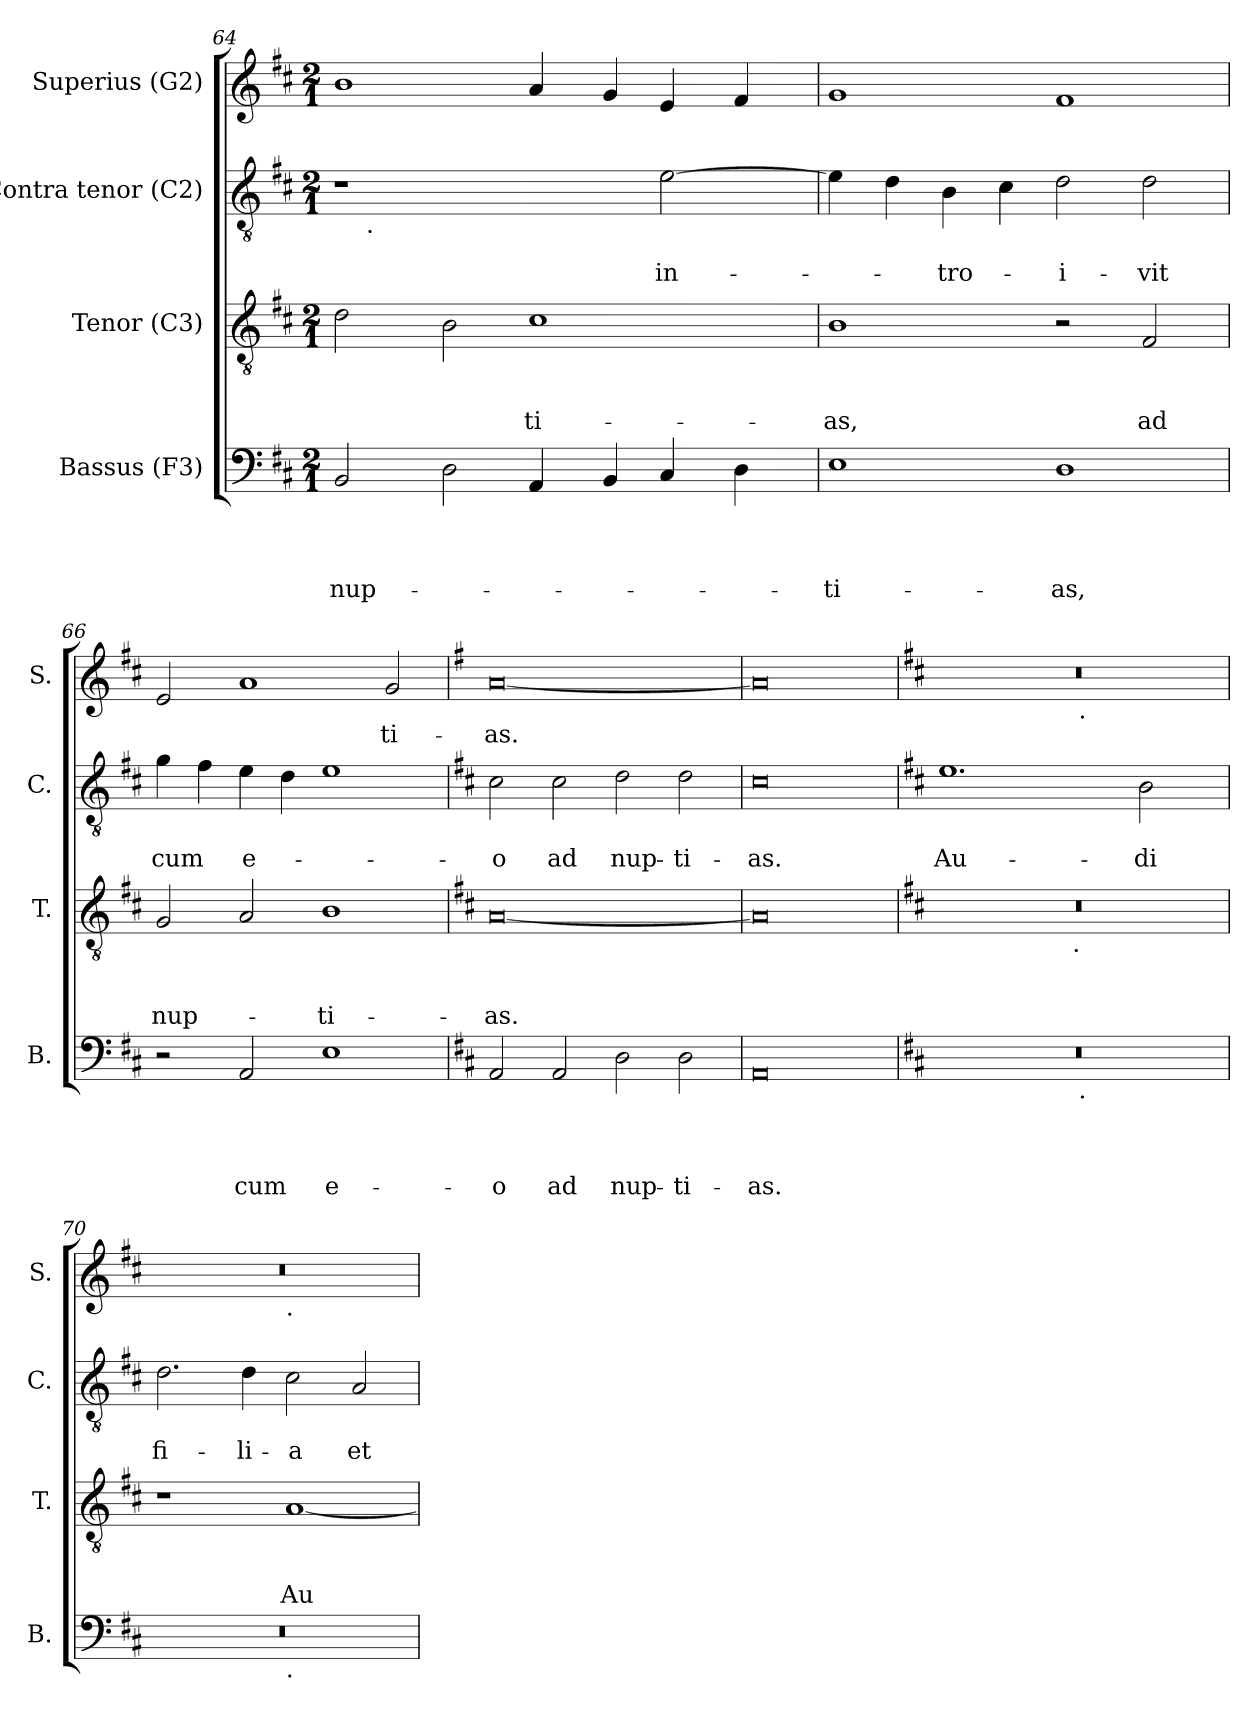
**kern	**text	**text	**text	**text	**kern	**text	**text	**text	**kern	**text	**text	**kern	**text
*part4	*part4	*part4	*part4	*part4	*part3	*part3	*part3	*part3	*part2	*part2	*part2	*part1	*part1
*staff4	*staff4	*staff4	*staff4	*staff4	*staff3	*staff3	*staff3	*staff3	*staff2	*staff2	*staff2	*staff1	*staff1
*I"Bassus (F3)	*	*	*	*	*I"Tenor (C3)	*	*	*	*I"Contra tenor (C2)	*	*	*I"Superius (G2)	*
*I'B.	*	*	*	*	*I'T.	*	*	*	*I'C.	*	*	*I'S.	*
!!LO:PB:g=z
*clefF4	*	*	*	*	*clefGv2	*	*	*	*clefGv2	*	*	*clefG2	*
*k[f#c#]	*	*	*	*	*k[f#c#]	*	*	*	*k[f#c#]	*	*	*k[f#c#]	*
*D:	*	*	*	*	*D:	*	*	*	*D:	*	*	*D:	*
*M2/1	*	*	*	*	*M2/1	*	*	*	*M2/1	*	*	*M2/1	*
=64	=64	=64	=64	=64	=64	=64	=64	=64	=64	=64	=64	=64	=64
!	!	!	!	!LO:LY:b	!	!	!	!	!	!	!	!	!
*	*	*	*	*	*	*	*	*	*^	*	*	*	*
2BB/	.	.	.	nup-	2d\	.	.	.	1r	16.ryy	.	.	1b	.
!	!	!	!	!	!	!	!	!	!	!LO:TX:b:t=.	!	!	!	!
.	.	.	.	.	.	.	.	.	.	1ryy	.	.	.	.
2D\	.	.	.	.	2B\	.	.	.	.	.	.	.	.	.
!	!	!	!	!	!	!	!	!LO:LY:b	!	!	!	!	!	!
4AA/	.	.	.	.	1c#	.	.	-ti-	2ryy	.	.	.	4a/	.
.	.	.	.	.	.	.	.	.	.	2ryy	.	.	.	.
4BB/	.	.	.	.	.	.	.	.	.	.	.	.	4g/	.
!	!	!	!	!	!	!	!	!	!	!	!	!LO:LY:b	!	!
4C#/	.	.	.	.	.	.	.	.	[>2e\	.	.	in-	4e/	.
.	.	.	.	.	.	.	.	.	.	4ryy	.	.	.	.
4D\	.	.	.	.	.	.	.	.	.	.	.	.	4f#/	.
.	.	.	.	.	.	.	.	.	.	8ryy	.	.	.	.
.	.	.	.	.	.	.	.	.	.	32ryy	.	.	.	.
=65	=65	=65	=65	=65	=65	=65	=65	=65	=65	=65	=65	=65	=65	=65
!	!	!	!	!LO:LY:b	!	!	!	!LO:LY:b	!	!	!	!	!	!
*	*	*	*	*	*	*	*	*	*v	*v	*	*	*	*
1E	.	.	.	-ti-	1B	.	.	-as,	4e\]	.	.	1g	.
.	.	.	.	.	.	.	.	.	4d\	.	.	.	.
!	!	!	!	!	!	!	!	!	!	!	!LO:LY:b	!	!
.	.	.	.	.	.	.	.	.	4B\	.	-tro-	.	.
.	.	.	.	.	.	.	.	.	4c#\	.	.	.	.
!	!	!	!	!LO:LY:b	!	!	!	!	!	!	!LO:LY:b	!	!
1D	.	.	.	-as,	2r	.	.	.	2d\	.	-i-	1f#	.
!	!	!	!	!	!	!	!	!LO:LY:b	!	!	!LO:LY:b	!	!
.	.	.	.	.	2F#/	.	.	ad	2d\	.	-vit	.	.
=66	=66	=66	=66	=66	=66	=66	=66	=66	=66	=66	=66	=66	=66
!	!	!	!	!	!	!	!	!LO:LY:b	!	!	!LO:LY:b	!	!
2r	.	.	.	.	2G/	.	.	nup-	4g\	.	cum	2e/	.
.	.	.	.	.	.	.	.	.	4f#\	.	.	.	.
!	!	!	!	!LO:LY:b	!	!	!	!	!	!	!LO:LY:b	!	!
2AA/	.	.	.	cum	2A/	.	.	.	4e\	.	e-	1a	.
.	.	.	.	.	.	.	.	.	4d\	.	.	.	.
!	!	!	!	!LO:LY:b:rj	!	!	!	!LO:LY:b	!	!	!	!	!
1E	.	.	.	e-	1B	.	.	-ti-	1e	.	.	.	.
!	!	!	!	!	!	!	!	!	!	!	!	!	!LO:LY:b
.	.	.	.	.	.	.	.	.	.	.	.	2g/	-ti-
=67	=67	=67	=67	=67	=67	=67	=67	=67	=67	=67	=67	=67	=67
*	*	*	*	*	*	*	*	*	*	*	*	*k[f#]	*
*	*	*	*	*	*	*	*	*	*	*	*	*G:	*
!	!	!	!	!LO:LY:b	!	!	!	!LO:LY:b	!	!	!LO:LY:b	!	!LO:LY:b
2AA/	.	.	.	-o	[<0A	.	.	-as.	2c#\	.	-o	[<0a	-as.
!	!	!	!	!LO:LY:b	!	!	!	!	!	!	!LO:LY:b	!	!
2AA/	.	.	.	ad	.	.	.	.	2c#\	.	ad	.	.
!	!	!	!	!LO:LY:b	!	!	!	!	!	!	!LO:LY:b	!	!
2D\	.	.	.	nup-	.	.	.	.	2d\	.	nup-	.	.
!	!	!	!	!LO:LY:b	!	!	!	!	!	!	!LO:LY:b	!	!
2D\	.	.	.	-ti-	.	.	.	.	2d\	.	-ti-	.	.
=68	=68	=68	=68	=68	=68	=68	=68	=68	=68	=68	=68	=68	=68
!	!	!	!	!LO:LY:b	!	!	!	!	!	!	!LO:LY:b	!	!
0AA	.	.	.	-as.	0A]	.	.	.	0c#	.	-as.	0a]	.
!!LO:LB:g=z
=69	=69	=69	=69	=69	=69	=69	=69	=69	=69	=69	=69	=69	=69
*	*	*	*	*	*	*	*	*	*	*	*	*k[f#c#]	*
*	*	*	*	*	*	*	*	*	*	*	*	*D:	*
!	!	!	!	!	!	!	!	!	!	!	!LO:LY:b	!	!
*^	*	*	*	*	*^	*	*	*	*	*	*	*^	*
0r	1ryy	.	.	.	.	0r	3%2ryy	.	.	.	1.e	.	Au-	0r	1ryy	.
.	.	.	.	.	.	.	3ryy	.	.	.	.	.	.	.	.	.
.	32ryy	.	.	.	.	.	48ryy	.	.	.	.	.	.	.	32ryy	.
!	!	!	!	!	!	!	!LO:TX:b:t=.	!	!	!	!	!	!	!	!	!
.	.	.	.	.	.	.	3%2ryy	.	.	.	.	.	.	.	.	.
!	!	!	!	!	!	!	!	!	!	!	!	!	!	!	!LO:TX:b:t=.	!
!	!LO:TX:b:t=.	!	!	!	!	!	!	!	!	!	!	!	!	!	!	!
.	2ryy	.	.	.	.	.	.	.	.	.	.	.	.	.	2ryy	.
!	!	!	!	!	!	!	!	!	!	!	!	!	!LO:LY:b	!	!	!
.	.	.	.	.	.	.	.	.	.	.	2B\	.	-di	.	.	.
.	4...ryy	.	.	.	.	.	.	.	.	.	.	.	.	.	4...ryy	.
.	.	.	.	.	.	.	6...ryy	.	.	.	.	.	.	.	.	.
=70	=70	=70	=70	=70	=70	=70	=70	=70	=70	=70	=70	=70	=70	=70	=70	=70
!	!	!	!	!	!	!	!	!	!	!	!	!	!LO:LY:b	!	!	!
*	*	*	*	*	*	*v	*v	*	*	*	*	*	*	*	*	*
0r	1ryy	.	.	.	.	1r	.	.	.	2.d\	.	fi-	0r	1ryy	.
!	!	!	!	!	!	!	!	!	!	!	!	!LO:LY:b	!	!	!
.	.	.	.	.	.	.	.	.	.	4d\	.	-li-	.	.	.
!	!	!	!	!	!	!	!	!	!	!	!	!	!	!LO:TX:b:t=.	!
!	!LO:TX:b:t=.	!	!	!	!	!	!	!	!	!	!	!	!	!	!
!	!	!	!	!	!	!	!	!	!LO:LY:b	!	!	!LO:LY:b	!	!	!
.	1ryy	.	.	.	.	[<1A	.	.	Au-	2c#\	.	-a	.	1ryy	.
!	!	!	!	!	!	!	!	!	!	!	!	!LO:LY:b	!	!	!
.	.	.	.	.	.	.	.	.	.	2A/	.	et	.	.	.
*v	*v	*	*	*	*	*	*	*	*	*	*	*	*v	*v	*
=	=	=	=	=	=	=	=	=	=	=	=	=	=
*-	*-	*-	*-	*-	*-	*-	*-	*-	*-	*-	*-	*-	*-
